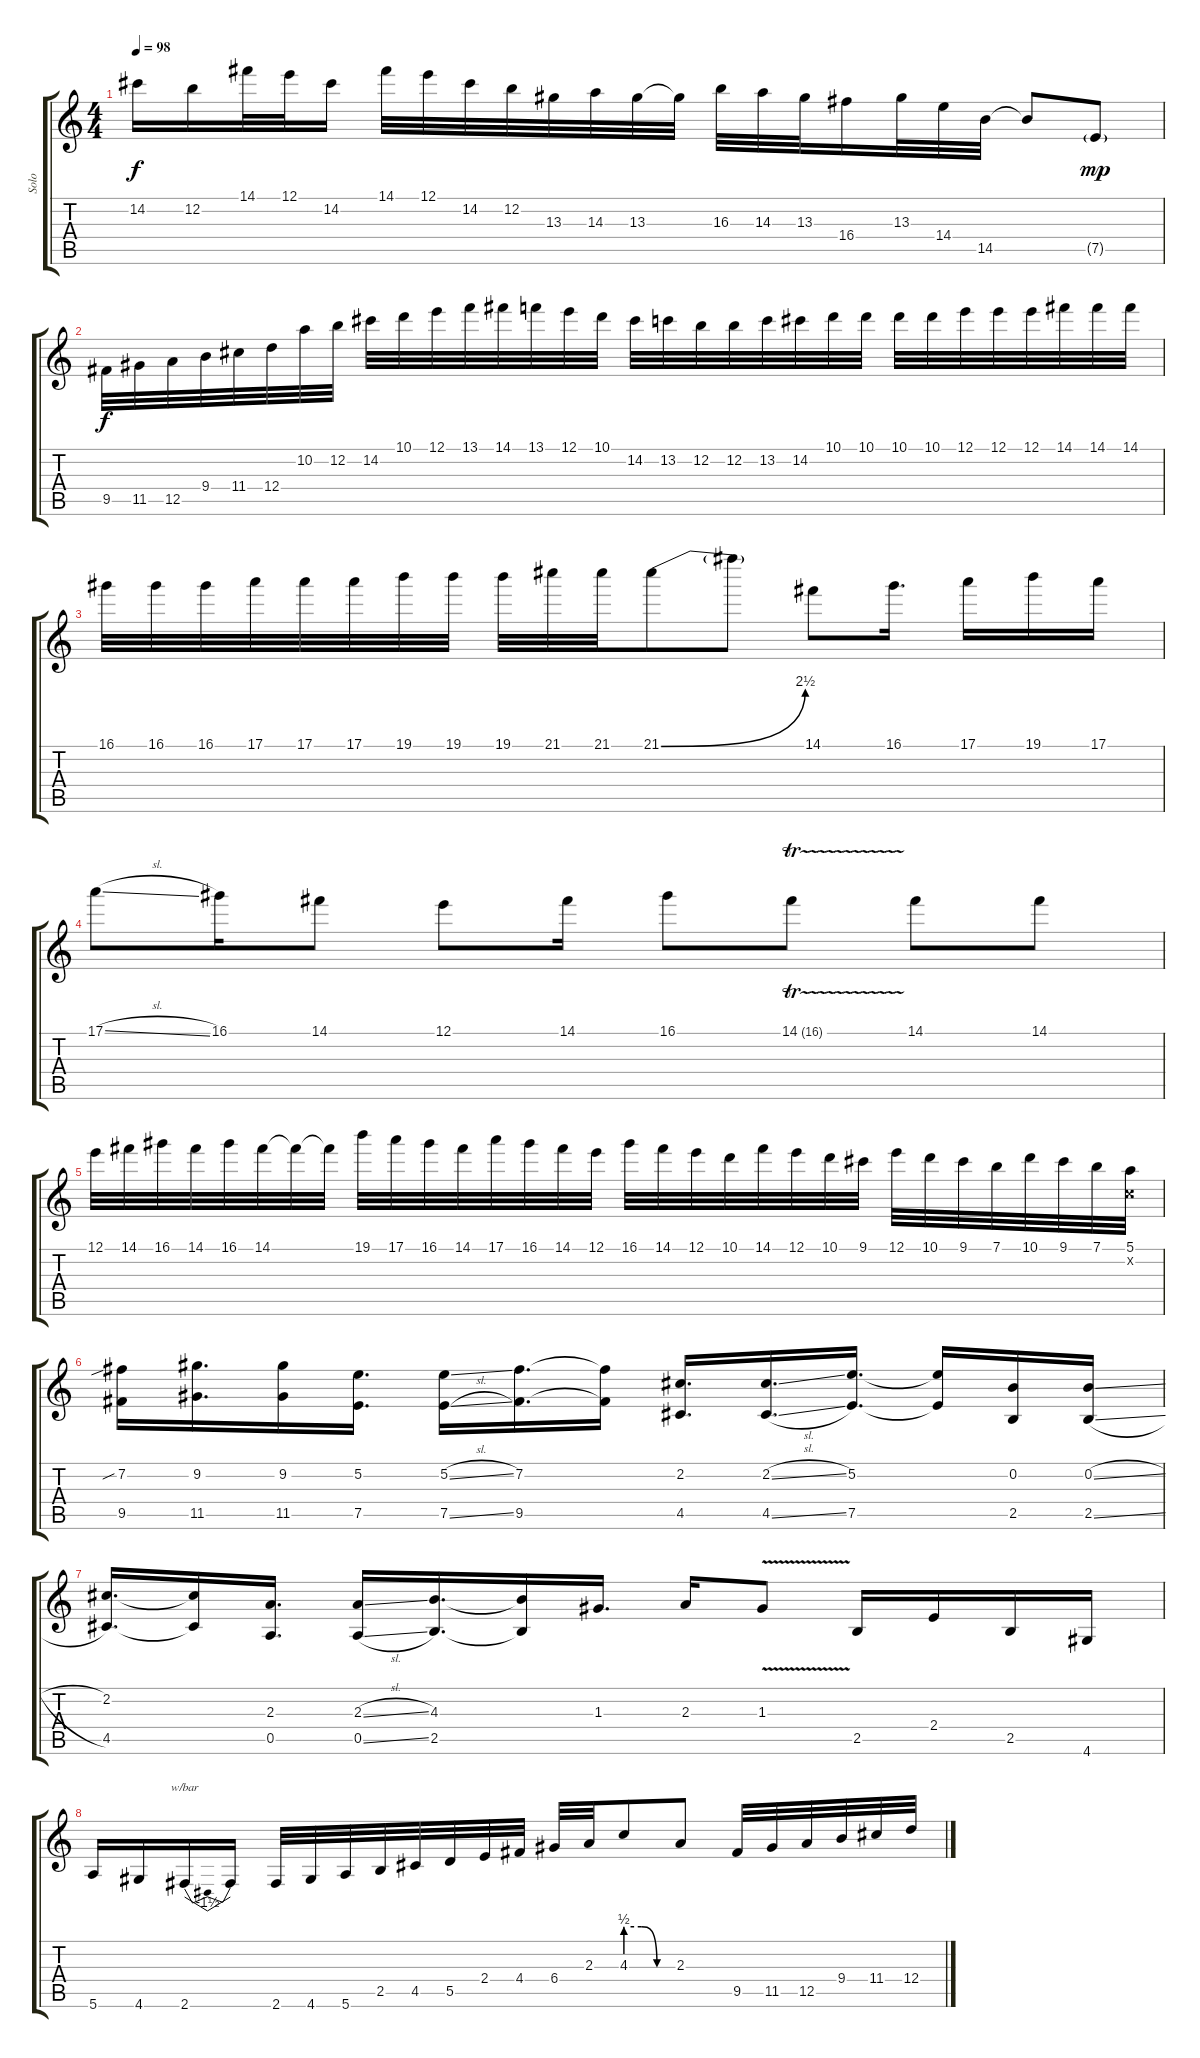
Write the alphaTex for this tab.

\track ("Solo" "Solo") {instrument distortionguitar}
\staff {score tabs}
\tuning (E4 B3 G3 D3 A2 E2) {hide}
\ts (4 4)
\tempo 98
\clef g2
\ks c
14.2.16{dy f} 12.2.16 14.1.32 12.1.32 14.2.16 14.1.32 12.1.32 14.2.32 12.2.32 13.3.32 14.3.32 13.3.32 13.3{t}.32 16.3.32 14.3.32 13.3.32 16.4.16 13.3.32 14.4.32 14.5.32 14.5{t}.8 7.5{g}.8{dy mp} |
9.5.32{dy f} 11.5.32 12.5.32 9.4.32 11.4.32 12.4.32 10.2.32 12.2.32 14.2.32 10.1.32 12.1.32 13.1.32 14.1.32 13.1.32 12.1.32 10.1.32 14.2.32 13.2.32 12.2.32 12.2.32 13.2.32 14.2.32 10.1.32 10.1.32 10.1.32 10.1.32 12.1.32 12.1.32 12.1.32 14.1.32 14.1.32 14.1.32 |
16.1.32 16.1.32 16.1.32 17.1.32 17.1.32 17.1.32 19.1.32 19.1.32 19.1.32 21.1.32 21.1.32 21.1{be (bend 0 0 60 10)}.8 21.1{t}.8 14.1.8 16.1.16{d} 17.1.16 19.1.16 17.1.16 |
17.1{sl}.8 16.1.16 14.1.8 12.1.8 14.1.16 16.1.8 14.1{tr (16 32)}.8 14.1.8 14.1.8 |
12.1.32 14.1.32 16.1.32 14.1.32 16.1.32 14.1.32 14.1{t}.32 14.1{t}.32 19.1.32 17.1.32 16.1.32 14.1.32 17.1.32 16.1.32 14.1.32 12.1.32 16.1.32 14.1.32 12.1.32 10.1.32 14.1.32 12.1.32 10.1.32 9.1.32 12.1.32 10.1.32 9.1.32 7.1.32 10.1.32 9.1.32 7.1.32 (5.1 1.2{x}).32 |
(7.2{sib} 9.5).16 (9.2 11.5).16{d} (9.2 11.5).16 (5.2 7.5).16{d} (5.2{sl} 7.5{sl}).16 (7.2 9.5).16{d} (7.2{t} 9.5{t}).16 (2.2 4.5).16{d} (2.2{sl} 4.5{sl}).16{d} (5.2 7.5).16{d} (5.2{t} 7.5{t}).16 (0.2 2.5).16 (0.2{sl} 2.5{sl}).16 |
(2.2 4.5).16{d} (2.2{t} 4.5{t}).16 (2.3 0.5).16{d} (2.3{sl} 0.5{sl}).16 (4.3 2.5).16{d} (4.3{t} 2.5{t}).16 1.3.16{d} 2.3.16 1.3{v}.8 2.5.16 2.4.16 2.5.16 4.6.16 |
5.6.16 4.6.16 2.6.16{tbe (dip default 0 0 30 -6 60 0)} 2.6{t}.16 2.6.32 4.6.32 5.6.32 2.5.32 4.5.32 5.5.32 2.4.32 4.4.32 6.4.32 2.3.32 4.3{be (custom 0 2 20 2 40 0 60 0)}.8 2.3.8 9.5.32 11.5.32 12.5.32 9.4.32 11.4.32 12.4.32
